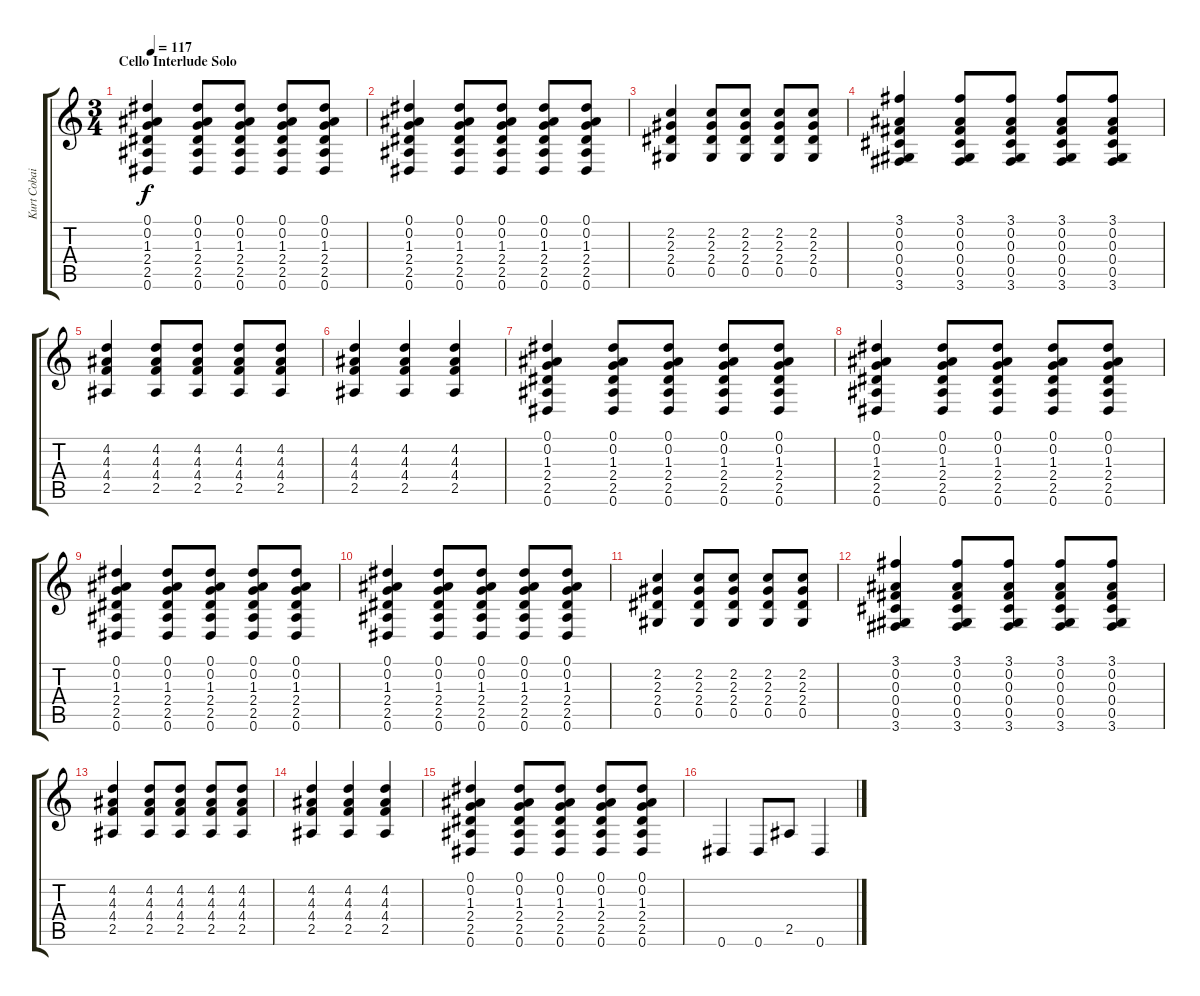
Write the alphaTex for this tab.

\track ("Kurt Cobain-Guitar" "Kurt Cobai") {instrument acousticguitarnylon}
\staff {score tabs}
\tuning (Eb4 Bb3 Gb3 Db3 Ab2 Eb2) {hide}
\ts (3 4)
\section ("" "Cello Interlude Solo")
\tempo 117
\clef g2
\ks c
(0.1 0.2 1.3 2.4 2.5 0.6).4{dy f} (0.1 0.2 1.3 2.4 2.5 0.6).8 (0.1 0.2 1.3 2.4 2.5 0.6).8 (0.1 0.2 1.3 2.4 2.5 0.6).8 (0.1 0.2 1.3 2.4 2.5 0.6).8 |
(0.1 0.2 1.3 2.4 2.5 0.6).4 (0.1 0.2 1.3 2.4 2.5 0.6).8 (0.1 0.2 1.3 2.4 2.5 0.6).8 (0.1 0.2 1.3 2.4 2.5 0.6).8 (0.1 0.2 1.3 2.4 2.5 0.6).8 |
(2.2 2.3 2.4 0.5).4 (2.2 2.3 2.4 0.5).8 (2.2 2.3 2.4 0.5).8 (2.2 2.3 2.4 0.5).8 (2.2 2.3 2.4 0.5).8 |
(3.1 0.2 0.3 0.4 0.5 3.6).4 (3.1 0.2 0.3 0.4 0.5 3.6).8 (3.1 0.2 0.3 0.4 0.5 3.6).8 (3.1 0.2 0.3 0.4 0.5 3.6).8 (3.1 0.2 0.3 0.4 0.5 3.6).8 |
(4.2 4.3 4.4 2.5).4 (4.2 4.3 4.4 2.5).8 (4.2 4.3 4.4 2.5).8 (4.2 4.3 4.4 2.5).8 (4.2 4.3 4.4 2.5).8 |
(4.2 4.3 4.4 2.5).4 (4.2 4.3 4.4 2.5).4 (4.2 4.3 4.4 2.5).4 |
(0.1 0.2 1.3 2.4 2.5 0.6).4 (0.1 0.2 1.3 2.4 2.5 0.6).8 (0.1 0.2 1.3 2.4 2.5 0.6).8 (0.1 0.2 1.3 2.4 2.5 0.6).8 (0.1 0.2 1.3 2.4 2.5 0.6).8 |
(0.1 0.2 1.3 2.4 2.5 0.6).4 (0.1 0.2 1.3 2.4 2.5 0.6).8 (0.1 0.2 1.3 2.4 2.5 0.6).8 (0.1 0.2 1.3 2.4 2.5 0.6).8 (0.1 0.2 1.3 2.4 2.5 0.6).8 |
(0.1 0.2 1.3 2.4 2.5 0.6).4 (0.1 0.2 1.3 2.4 2.5 0.6).8 (0.1 0.2 1.3 2.4 2.5 0.6).8 (0.1 0.2 1.3 2.4 2.5 0.6).8 (0.1 0.2 1.3 2.4 2.5 0.6).8 |
(0.1 0.2 1.3 2.4 2.5 0.6).4 (0.1 0.2 1.3 2.4 2.5 0.6).8 (0.1 0.2 1.3 2.4 2.5 0.6).8 (0.1 0.2 1.3 2.4 2.5 0.6).8 (0.1 0.2 1.3 2.4 2.5 0.6).8 |
(2.2 2.3 2.4 0.5).4 (2.2 2.3 2.4 0.5).8 (2.2 2.3 2.4 0.5).8 (2.2 2.3 2.4 0.5).8 (2.2 2.3 2.4 0.5).8 |
(3.1 0.2 0.3 0.4 0.5 3.6).4 (3.1 0.2 0.3 0.4 0.5 3.6).8 (3.1 0.2 0.3 0.4 0.5 3.6).8 (3.1 0.2 0.3 0.4 0.5 3.6).8 (3.1 0.2 0.3 0.4 0.5 3.6).8 |
(4.2 4.3 4.4 2.5).4 (4.2 4.3 4.4 2.5).8 (4.2 4.3 4.4 2.5).8 (4.2 4.3 4.4 2.5).8 (4.2 4.3 4.4 2.5).8 |
(4.2 4.3 4.4 2.5).4 (4.2 4.3 4.4 2.5).4 (4.2 4.3 4.4 2.5).4 |
(0.1 0.2 1.3 2.4 2.5 0.6).4 (0.1 0.2 1.3 2.4 2.5 0.6).8 (0.1 0.2 1.3 2.4 2.5 0.6).8 (0.1 0.2 1.3 2.4 2.5 0.6).8 (0.1 0.2 1.3 2.4 2.5 0.6).8 |
0.6.4{volume 8} 0.6.8 2.5.8 0.6.4
